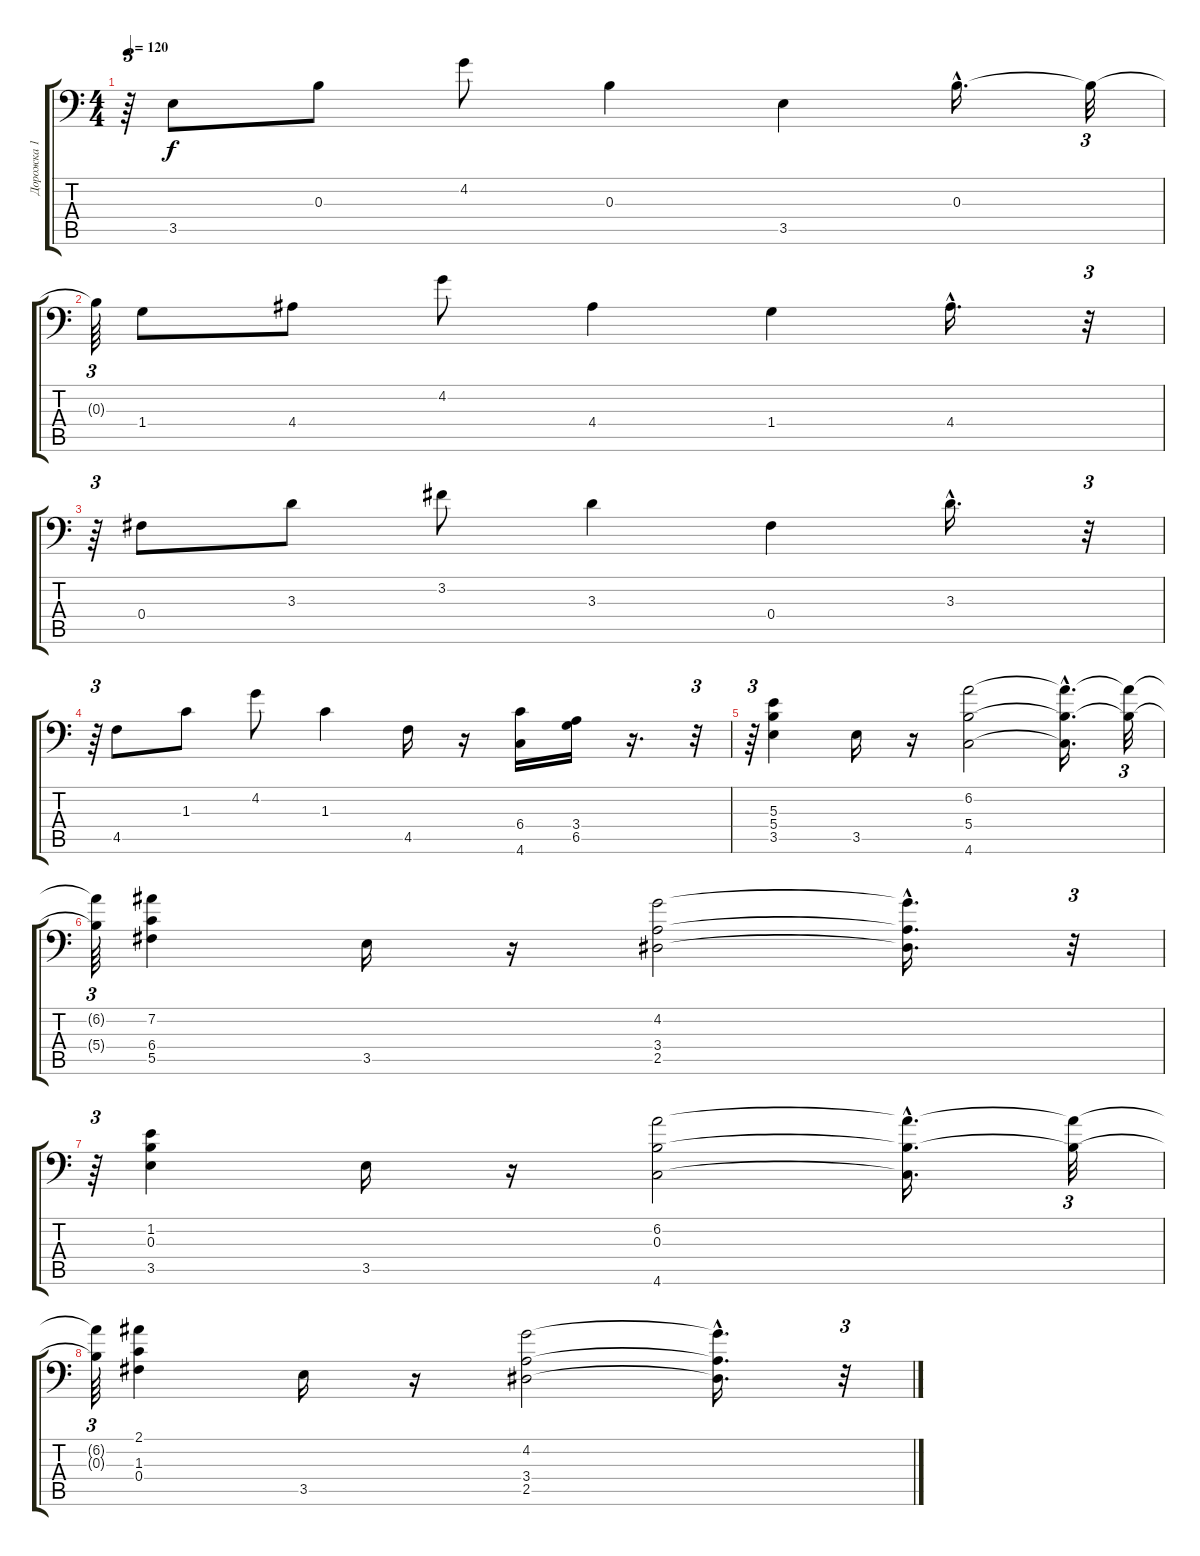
\track ("Дорожка 1" "Дорожка 1") {instrument distortionguitar}
\staff {score tabs}
\tuning (Ab3 Eb3 B2 Gb2 Db2 Ab1) {hide}
\ts (4 4)
\tempo 120
\clef f4
\ks c
r.64{tu (3 2) dy f} 3.5.8 0.3.8 4.2.8 0.3.4 3.5.4 0.3{hac}.16{d} 0.3{t}.32{tu (3 2)} |
0.3{t}.64{tu (3 2)} 1.4.8 4.4.8 4.2.8 4.4.4 1.4.4 4.4{hac}.16{d} r.32{tu (3 2)} |
r.64{tu (3 2)} 0.4.8 3.3.8 3.2.8 3.3.4 0.4.4 3.3{hac}.16{d} r.32{tu (3 2)} |
r.64{tu (3 2)} 4.5.8 1.3.8 4.2.8 1.3.4 4.5.16 r.16 (6.4 4.6).16 (3.4 6.5).16 r.16{d} r.32{tu (3 2)} |
r.64{tu (3 2)} (5.3 5.4 3.5).4 3.5.16 r.16 (6.2 5.4 4.6).2 (6.2{hac t} 5.4{hac t} 4.6{hac t}).16{d} (6.2{t} 5.4{t}).32{tu (3 2)} |
(6.2{t} 5.4{t}).64{tu (3 2)} (7.2 6.4 5.5).4 3.5.16 r.16 (4.2 3.4 2.5).2 (4.2{hac t} 3.4{hac t} 2.5{hac t}).16{d} r.32{tu (3 2)} |
r.64{tu (3 2)} (1.2 0.3 3.5).4 3.5.16 r.16 (6.2 0.3 4.6).2 (6.2{hac t} 0.3{hac t} 4.6{hac t}).16{d} (6.2{t} 0.3{t}).32{tu (3 2)} |
(6.2{t} 0.3{t}).64{tu (3 2)} (2.1 1.3 0.4).4 3.5.16 r.16 (4.2 3.4 2.5).2 (4.2{hac t} 3.4{hac t} 2.5{hac t}).16{d} r.32{tu (3 2)}
